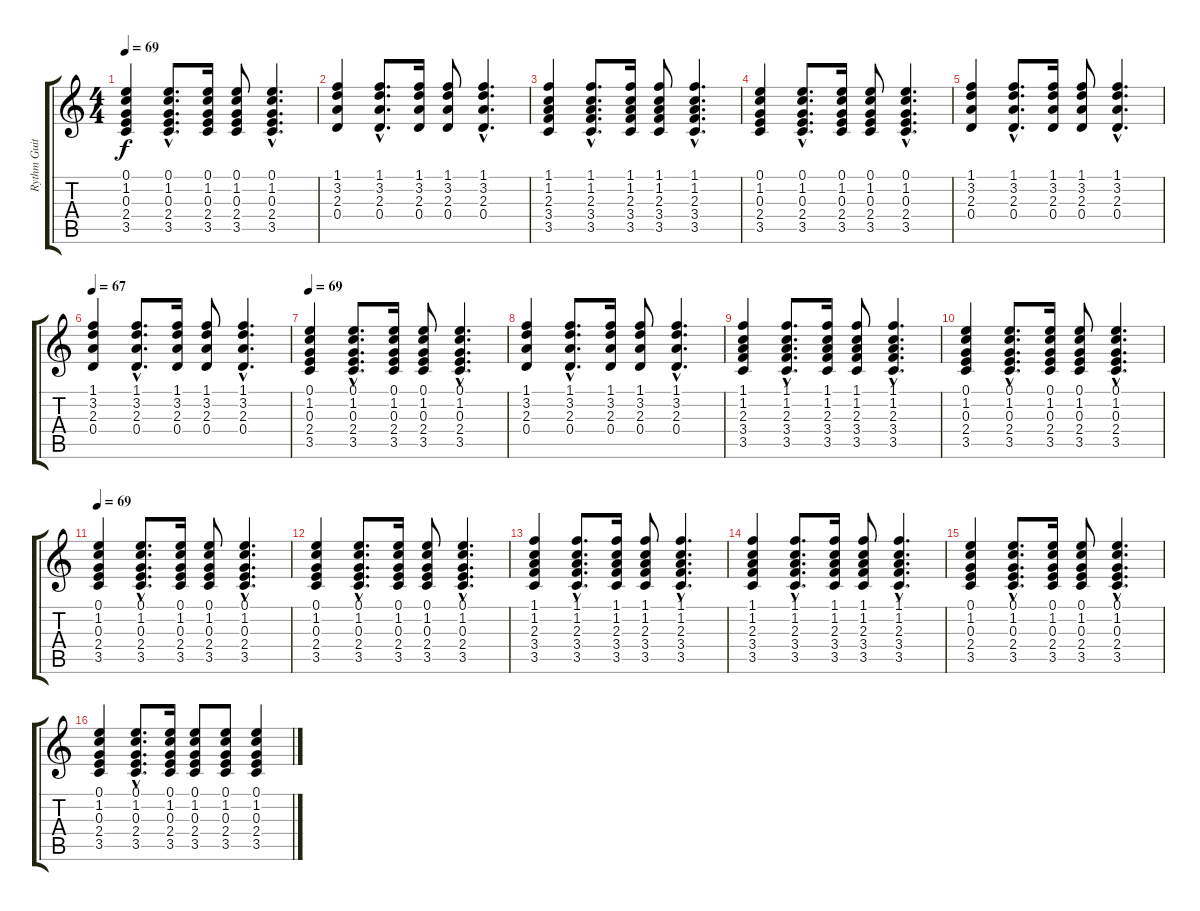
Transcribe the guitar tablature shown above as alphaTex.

\track ("Rythm Guitar" "Rythm Guit") {instrument acousticguitarsteel}
\staff {score tabs}
\tuning (E4 B3 G3 D3 A2 E2) {hide}
\ts (4 4)
\tempo 69
\clef g2
\ks c
(0.1 1.2 0.3 2.4 3.5).4{dy f} (0.1{hac} 1.2{hac} 0.3{hac} 2.4{hac} 3.5{hac}).8{d} (0.1 1.2 0.3 2.4 3.5).16 (0.1 1.2 0.3 2.4 3.5).8 (0.1{hac} 1.2{hac} 0.3{hac} 2.4{hac} 3.5{hac}).4{d} |
(1.1 3.2 2.3 0.4).4 (1.1{hac} 3.2{hac} 2.3{hac} 0.4{hac}).8{d} (1.1 3.2 2.3 0.4).16 (1.1 3.2 2.3 0.4).8 (1.1{hac} 3.2{hac} 2.3{hac} 0.4{hac}).4{d} |
(1.1 1.2 2.3 3.4 3.5).4 (1.1{hac} 1.2{hac} 2.3{hac} 3.4{hac} 3.5{hac}).8{d} (1.1 1.2 2.3 3.4 3.5).16 (1.1 1.2 2.3 3.4 3.5).8 (1.1{hac} 1.2{hac} 2.3{hac} 3.4{hac} 3.5{hac}).4{d} |
(0.1 1.2 0.3 2.4 3.5).4 (0.1{hac} 1.2{hac} 0.3{hac} 2.4{hac} 3.5{hac}).8{d} (0.1 1.2 0.3 2.4 3.5).16 (0.1 1.2 0.3 2.4 3.5).8 (0.1{hac} 1.2{hac} 0.3{hac} 2.4{hac} 3.5{hac}).4{d} |
(1.1 3.2 2.3 0.4).4 (1.1{hac} 3.2{hac} 2.3{hac} 0.4{hac}).8{d} (1.1 3.2 2.3 0.4).16 (1.1 3.2 2.3 0.4).8 (1.1{hac} 3.2{hac} 2.3{hac} 0.4{hac}).4{d} |
\tempo 67
(1.1 3.2 2.3 0.4).4 (1.1{hac} 3.2{hac} 2.3{hac} 0.4{hac}).8{d} (1.1 3.2 2.3 0.4).16 (1.1 3.2 2.3 0.4).8 (1.1{hac} 3.2{hac} 2.3{hac} 0.4{hac}).4{d} |
\tempo 69
(0.1 1.2 0.3 2.4 3.5).4 (0.1{hac} 1.2{hac} 0.3{hac} 2.4{hac} 3.5{hac}).8{d} (0.1 1.2 0.3 2.4 3.5).16 (0.1 1.2 0.3 2.4 3.5).8 (0.1{hac} 1.2{hac} 0.3{hac} 2.4{hac} 3.5{hac}).4{d} |
(1.1 3.2 2.3 0.4).4 (1.1{hac} 3.2{hac} 2.3{hac} 0.4{hac}).8{d} (1.1 3.2 2.3 0.4).16 (1.1 3.2 2.3 0.4).8 (1.1{hac} 3.2{hac} 2.3{hac} 0.4{hac}).4{d} |
(1.1 1.2 2.3 3.4 3.5).4 (1.1{hac} 1.2{hac} 2.3{hac} 3.4{hac} 3.5{hac}).8{d} (1.1 1.2 2.3 3.4 3.5).16 (1.1 1.2 2.3 3.4 3.5).8 (1.1{hac} 1.2{hac} 2.3{hac} 3.4{hac} 3.5{hac}).4{d} |
(0.1 1.2 0.3 2.4 3.5).4 (0.1{hac} 1.2{hac} 0.3{hac} 2.4{hac} 3.5{hac}).8{d} (0.1 1.2 0.3 2.4 3.5).16 (0.1 1.2 0.3 2.4 3.5).8 (0.1{hac} 1.2{hac} 0.3{hac} 2.4{hac} 3.5{hac}).4{d} |
\tempo 69
(0.1 1.2 0.3 2.4 3.5).4 (0.1{hac} 1.2{hac} 0.3{hac} 2.4{hac} 3.5{hac}).8{d} (0.1 1.2 0.3 2.4 3.5).16 (0.1 1.2 0.3 2.4 3.5).8 (0.1{hac} 1.2{hac} 0.3{hac} 2.4{hac} 3.5{hac}).4{d} |
(0.1 1.2 0.3 2.4 3.5).4 (0.1{hac} 1.2{hac} 0.3{hac} 2.4{hac} 3.5{hac}).8{d} (0.1 1.2 0.3 2.4 3.5).16 (0.1 1.2 0.3 2.4 3.5).8 (0.1{hac} 1.2{hac} 0.3{hac} 2.4{hac} 3.5{hac}).4{d} |
(1.1 1.2 2.3 3.4 3.5).4 (1.1{hac} 1.2{hac} 2.3{hac} 3.4{hac} 3.5{hac}).8{d} (1.1 1.2 2.3 3.4 3.5).16 (1.1 1.2 2.3 3.4 3.5).8 (1.1{hac} 1.2{hac} 2.3{hac} 3.4{hac} 3.5{hac}).4{d} |
(1.1 1.2 2.3 3.4 3.5).4 (1.1{hac} 1.2{hac} 2.3{hac} 3.4{hac} 3.5{hac}).8{d} (1.1 1.2 2.3 3.4 3.5).16 (1.1 1.2 2.3 3.4 3.5).8 (1.1{hac} 1.2{hac} 2.3{hac} 3.4{hac} 3.5{hac}).4{d} |
(0.1 1.2 0.3 2.4 3.5).4 (0.1{hac} 1.2{hac} 0.3{hac} 2.4{hac} 3.5{hac}).8{d} (0.1 1.2 0.3 2.4 3.5).16 (0.1 1.2 0.3 2.4 3.5).8 (0.1{hac} 1.2{hac} 0.3{hac} 2.4{hac} 3.5{hac}).4{d} |
(0.1 1.2 0.3 2.4 3.5).4 (0.1{hac} 1.2{hac} 0.3{hac} 2.4{hac} 3.5{hac}).8{d} (0.1 1.2 0.3 2.4 3.5).16 (0.1 1.2 0.3 2.4 3.5).8 (0.1 1.2 0.3 2.4 3.5).8 (0.1 1.2 0.3 2.4 3.5).4
